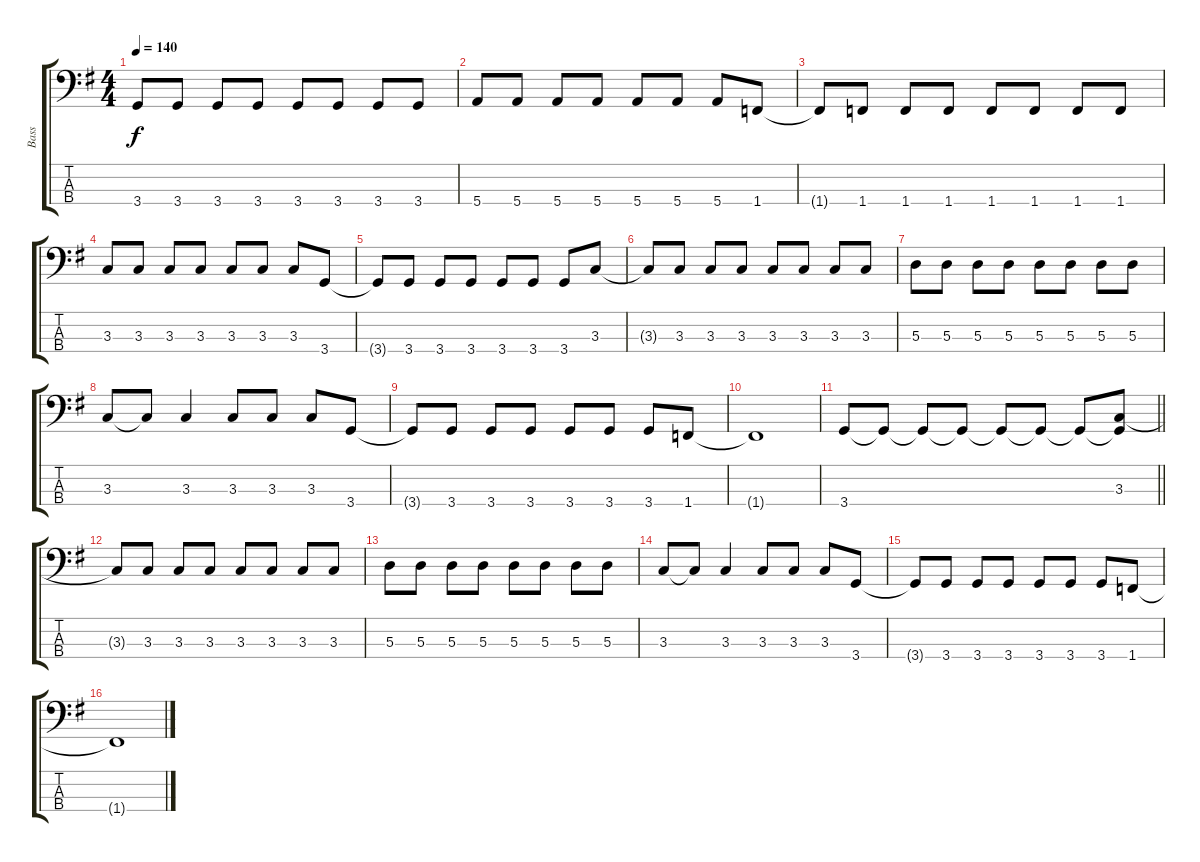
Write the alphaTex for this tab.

\track ("Bass" "Bass") {instrument electricbassfinger}
\staff {score tabs}
\tuning (G2 D2 A1 E1) {hide}
\ts (4 4)
\tempo 140
\clef f4
\ks g
3.4{t}.8{dy f} 3.4.8 3.4.8 3.4.8 3.4.8 3.4.8 3.4.8 3.4.8 |
5.4.8 5.4.8 5.4.8 5.4.8 5.4.8 5.4.8 5.4.8 1.4.8 |
1.4{t}.8 1.4.8 1.4.8 1.4.8 1.4.8 1.4.8 1.4.8 1.4.8 |
3.3.8 3.3.8 3.3.8 3.3.8 3.3.8 3.3.8 3.3.8 3.4.8 |
3.4{t}.8 3.4.8 3.4.8 3.4.8 3.4.8 3.4.8 3.4.8 3.3.8 |
3.3{t}.8 3.3.8 3.3.8 3.3.8 3.3.8 3.3.8 3.3.8 3.3.8 |
5.3.8 5.3.8 5.3.8 5.3.8 5.3.8 5.3.8 5.3.8 5.3.8 |
3.3.8 3.3{t}.8 3.3.4 3.3.8 3.3.8 3.3.8 3.4.8 |
3.4{t}.8 3.4.8 3.4.8 3.4.8 3.4.8 3.4.8 3.4.8 1.4.8 |
1.4{t}.1 |
\barLineRight lightlight
3.4.8 3.4{t}.8 3.4{t}.8 3.4{t}.8 3.4{t}.8 3.4{t}.8 3.4{t}.8 (3.3 3.4{t}).8 |
3.3{t}.8 3.3.8 3.3.8 3.3.8 3.3.8 3.3.8 3.3.8 3.3.8 |
5.3.8 5.3.8 5.3.8 5.3.8 5.3.8 5.3.8 5.3.8 5.3.8 |
3.3.8 3.3{t}.8 3.3.4 3.3.8 3.3.8 3.3.8 3.4.8 |
3.4{t}.8 3.4.8 3.4.8 3.4.8 3.4.8 3.4.8 3.4.8 1.4.8 |
1.4{t}.1
